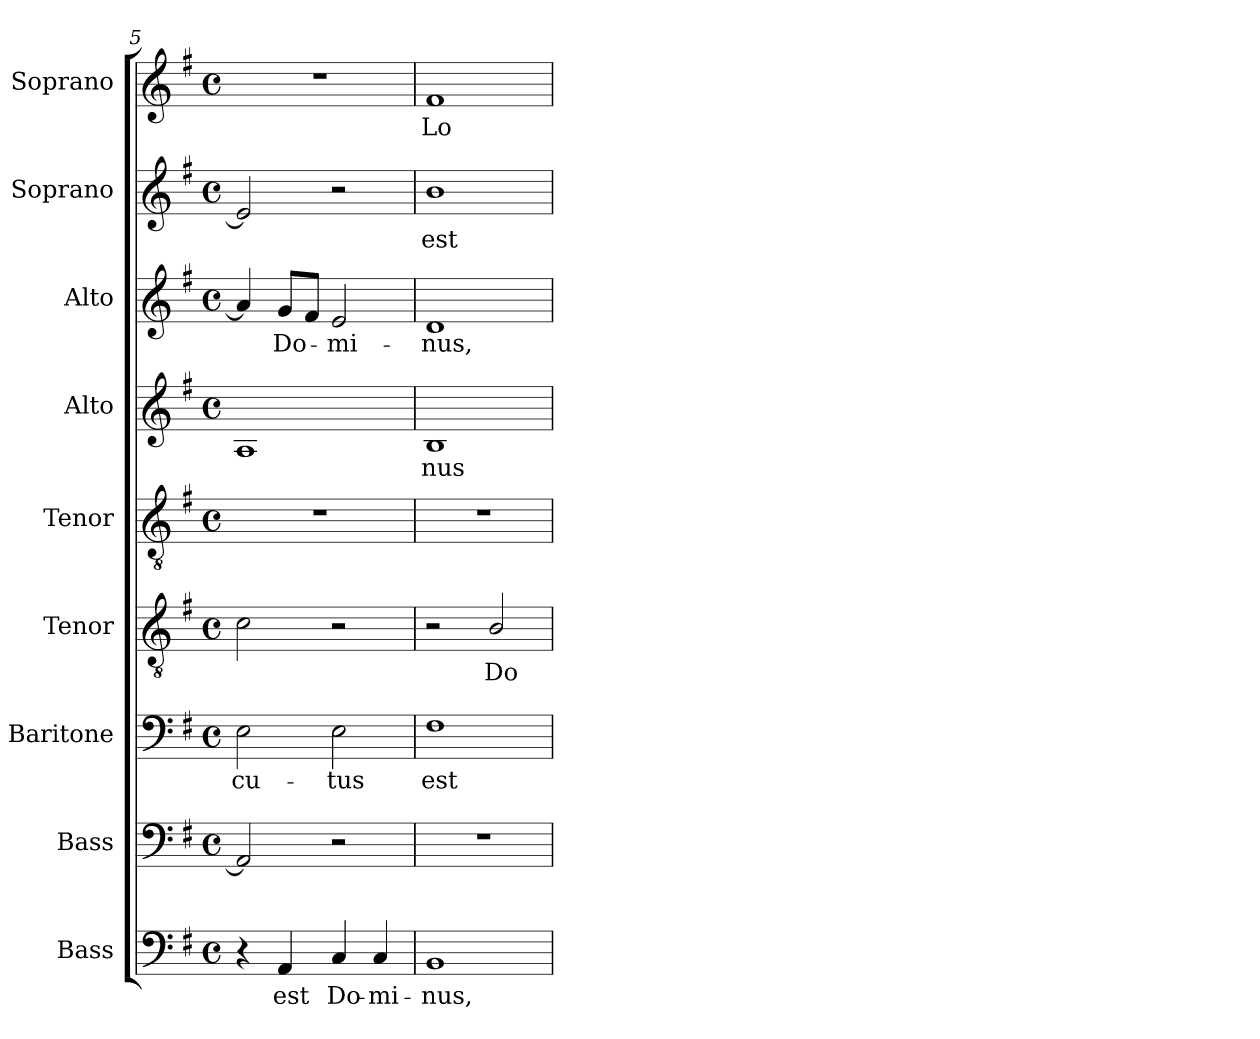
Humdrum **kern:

**kern	**text	**kern	**kern	**text	**kern	**text	**kern	**kern	**text	**kern	**text	**kern	**text	**kern	**text
*part9	*part9	*part8	*part7	*part7	*part6	*part6	*part5	*part4	*part4	*part3	*part3	*part2	*part2	*part1	*part1
*staff9	*staff9	*staff8	*staff7	*staff7	*staff6	*staff6	*staff5	*staff4	*staff4	*staff3	*staff3	*staff2	*staff2	*staff1	*staff1
*I"Bass	*	*I"Bass	*I"Baritone	*	*I"Tenor	*	*I"Tenor	*I"Alto	*	*I"Alto	*	*I"Soprano	*	*I"Soprano	*
*I'B.	*	*I'B.	*I'Bar.	*	*I'T.	*	*I'T.	*I'A.	*	*I'A.	*	*I'S.	*	*I'S.	*
*clefF4	*	*clefF4	*clefF4	*	*clefGv2	*	*clefGv2	*clefG2	*	*clefG2	*	*clefG2	*	*clefG2	*
*	*	*	*	*	*ITrd7c12	*	*ITrd7c12	*	*	*	*	*	*	*	*
*k[f#]	*	*k[f#]	*k[f#]	*	*k[f#]	*	*k[f#]	*k[f#]	*	*k[f#]	*	*k[f#]	*	*k[f#]	*
*G:	*	*G:	*G:	*	*G:	*	*G:	*G:	*	*G:	*	*G:	*	*G:	*
*M4/4	*	*M4/4	*M4/4	*	*M4/4	*	*M4/4	*M4/4	*	*M4/4	*	*M4/4	*	*M4/4	*
*met(c)	*	*met(c)	*met(c)	*	*met(c)	*	*met(c)	*met(c)	*	*met(c)	*	*met(c)	*	*met(c)	*
=5	=5	=5	=5	=5	=5	=5	=5	=5	=5	=5	=5	=5	=5	=5	=5
!	!	!	!	!LO:LY:b:color=#000000	!	!	!	!	!	!	!	!	!	!	!
4r	.	2AAi/]	2Ei\	-cu-	2Ci\	.	1r	1Ai	.	4ai/]	.	2ei/]	.	1r	.
!	!LO:LY:b:color=#000000	!	!	!	!	!	!	!	!	!	!	!	!	!	!
!	!	!	!	!	!	!	!	!	!	!	!LO:LY:b:color=#000000	!	!	!	!
4AAi/	est	.	.	.	.	.	.	.	.	8gi/L	Do-	.	.	.	.
.	.	.	.	.	.	.	.	.	.	8f#i/J	.	.	.	.	.
!	!LO:LY:b:color=#000000	!	!	!	!	!	!	!	!	!	!	!	!	!	!
!	!	!	!	!LO:LY:b:color=#000000	!	!	!	!	!	!	!	!	!	!	!
!	!	!	!	!	!	!	!	!	!	!	!LO:LY:b:color=#000000	!	!	!	!
4Ci/	Do-	2r	2Ei\	-tus	2r	.	.	.	.	2ei/	-mi-	2r	.	.	.
!	!LO:LY:b:color=#000000	!	!	!	!	!	!	!	!	!	!	!	!	!	!
4Ci/	-mi-	.	.	.	.	.	.	.	.	.	.	.	.	.	.
=6	=6	=6	=6	=6	=6	=6	=6	=6	=6	=6	=6	=6	=6	=6	=6
!	!LO:LY:b:color=#000000	!	!	!	!	!	!	!	!	!	!	!	!	!	!
!	!	!	!	!LO:LY:b:color=#000000	!	!	!	!	!	!	!	!	!	!	!
!	!	!	!	!	!	!	!	!	!LO:LY:b:color=#000000	!	!	!	!	!	!
!	!	!	!	!	!	!	!	!	!	!	!LO:LY:b:color=#000000	!	!	!	!
!	!	!	!	!	!	!	!	!	!	!	!	!	!LO:LY:b:color=#000000	!	!
!	!	!	!	!	!	!	!	!	!	!	!	!	!	!	!LO:LY:b:color=#000000
1BBi	-nus,	1r	1F#i	est	2r	.	1r	1Bi	-nus	1di	-nus,	1bi	est	1f#i	Lo-
!	!	!	!	!	!	!LO:LY:b:color=#000000	!	!	!	!	!	!	!	!	!
.	.	.	.	.	2BBi/	Do-	.	.	.	.	.	.	.	.	.
=	=	=	=	=	=	=	=	=	=	=	=	=	=	=	=
*-	*-	*-	*-	*-	*-	*-	*-	*-	*-	*-	*-	*-	*-	*-	*-
